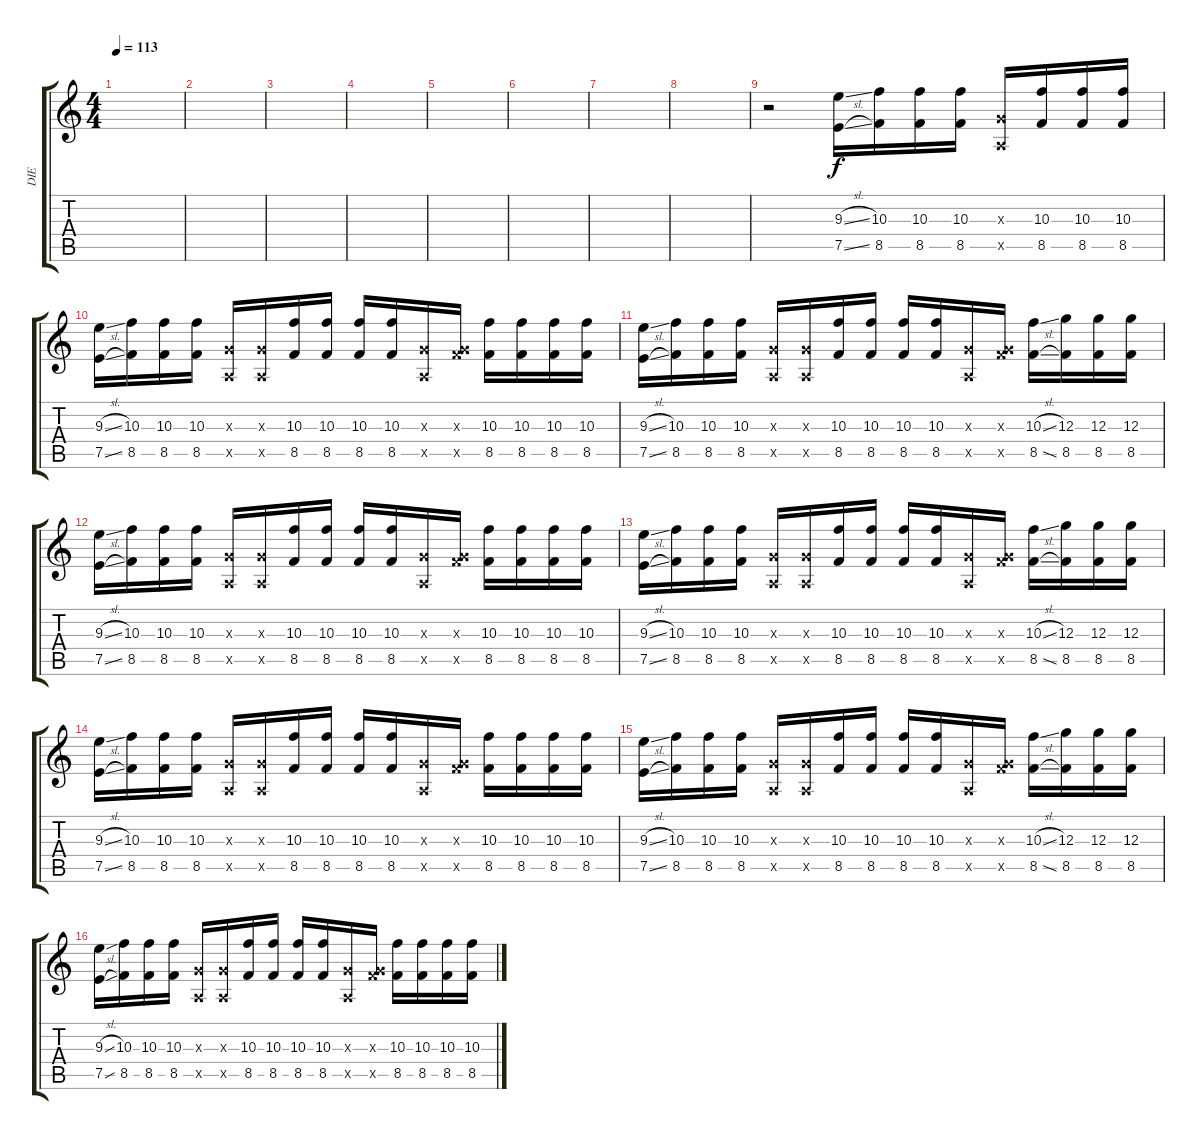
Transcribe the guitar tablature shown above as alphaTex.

\track ("DIE" "DIE") {instrument overdrivenguitar}
\staff {score tabs}
\tuning (E4 B3 G3 D3 A2 D2) {hide}
\ts (4 4)
\tempo 113
\clef g2
\ks c
|
|
|
|
|
|
|
|
r.2 (9.3{sl} 7.5{sl}).16 (10.3 8.5).16 (10.3 8.5).16 (10.3 8.5).16 (0.3{x} 0.5{x}).16 (10.3 8.5).16 (10.3 8.5).16 (10.3 8.5).16 |
(9.3{sl} 7.5{sl}).16 (10.3 8.5).16 (10.3 8.5).16 (10.3 8.5).16 (0.3{x} 0.5{x}).16 (0.3{x} 0.5{x}).16 (10.3 8.5).16 (10.3 8.5).16 (10.3 8.5).16 (10.3 8.5).16 (0.3{x} 0.5{x}).16 (0.3{x} 8.5{x}).16 (10.3 8.5).16 (10.3 8.5).16 (10.3 8.5).16 (10.3 8.5).16 |
(9.3{sl} 7.5{sl}).16 (10.3 8.5).16 (10.3 8.5).16 (10.3 8.5).16 (0.3{x} 0.5{x}).16 (0.3{x} 0.5{x}).16 (10.3 8.5).16 (10.3 8.5).16 (10.3 8.5).16 (10.3 8.5).16 (0.3{x} 0.5{x}).16 (0.3{x} 8.5{x}).16 (10.3{sl} 8.5{sl}).16 (12.3 8.5).16 (12.3 8.5).16 (12.3 8.5).16 |
(9.3{sl} 7.5{sl}).16 (10.3 8.5).16 (10.3 8.5).16 (10.3 8.5).16 (0.3{x} 0.5{x}).16 (0.3{x} 0.5{x}).16 (10.3 8.5).16 (10.3 8.5).16 (10.3 8.5).16 (10.3 8.5).16 (0.3{x} 0.5{x}).16 (0.3{x} 8.5{x}).16 (10.3 8.5).16 (10.3 8.5).16 (10.3 8.5).16 (10.3 8.5).16 |
(9.3{sl} 7.5{sl}).16 (10.3 8.5).16 (10.3 8.5).16 (10.3 8.5).16 (0.3{x} 0.5{x}).16 (0.3{x} 0.5{x}).16 (10.3 8.5).16 (10.3 8.5).16 (10.3 8.5).16 (10.3 8.5).16 (0.3{x} 0.5{x}).16 (0.3{x} 8.5{x}).16 (10.3{sl} 8.5{sl}).16 (12.3 8.5).16 (12.3 8.5).16 (12.3 8.5).16 |
(9.3{sl} 7.5{sl}).16 (10.3 8.5).16 (10.3 8.5).16 (10.3 8.5).16 (0.3{x} 0.5{x}).16 (0.3{x} 0.5{x}).16 (10.3 8.5).16 (10.3 8.5).16 (10.3 8.5).16 (10.3 8.5).16 (0.3{x} 0.5{x}).16 (0.3{x} 8.5{x}).16 (10.3 8.5).16 (10.3 8.5).16 (10.3 8.5).16 (10.3 8.5).16 |
(9.3{sl} 7.5{sl}).16 (10.3 8.5).16 (10.3 8.5).16 (10.3 8.5).16 (0.3{x} 0.5{x}).16 (0.3{x} 0.5{x}).16 (10.3 8.5).16 (10.3 8.5).16 (10.3 8.5).16 (10.3 8.5).16 (0.3{x} 0.5{x}).16 (0.3{x} 8.5{x}).16 (10.3{sl} 8.5{sl}).16 (12.3 8.5).16 (12.3 8.5).16 (12.3 8.5).16 |
(9.3{sl} 7.5{sl}).16 (10.3 8.5).16 (10.3 8.5).16 (10.3 8.5).16 (0.3{x} 0.5{x}).16 (0.3{x} 0.5{x}).16 (10.3 8.5).16 (10.3 8.5).16 (10.3 8.5).16 (10.3 8.5).16 (0.3{x} 0.5{x}).16 (0.3{x} 8.5{x}).16 (10.3 8.5).16 (10.3 8.5).16 (10.3 8.5).16 (10.3 8.5).16
